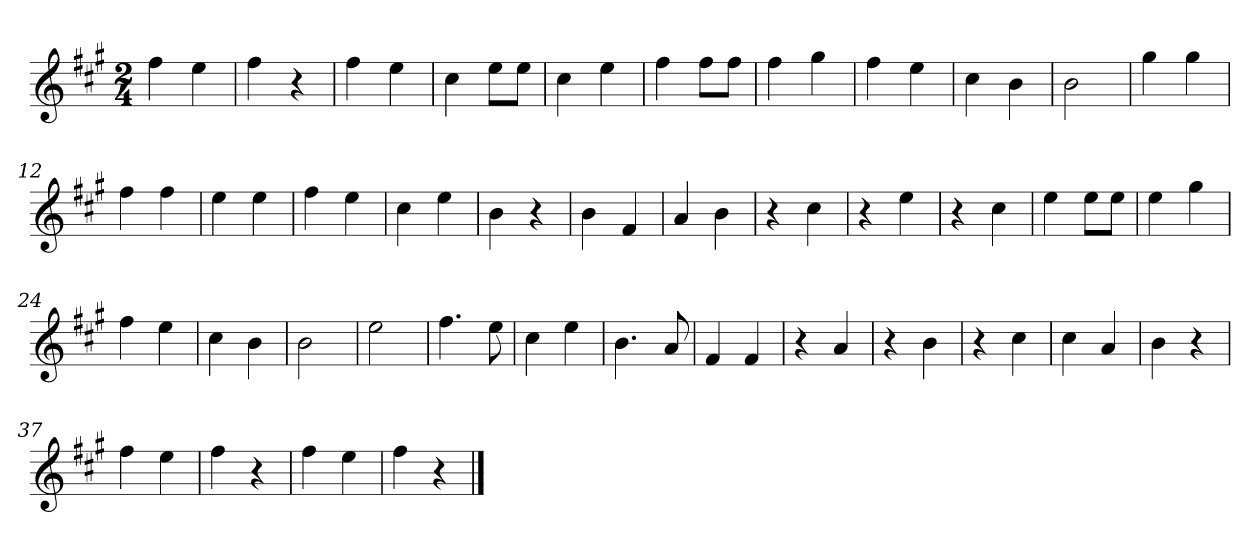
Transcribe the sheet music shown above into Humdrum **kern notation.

**kern
*part1
*staff1
*clefG2
*k[f#c#g#]
*A:
*M2/4
=1
4ff#
4ee
=2
4ff#
4r
=3
4ff#
4ee
=4
4cc#
8eeL
8eeJ
=5
4cc#
4ee
=6
4ff#
8ff#L
8ff#J
=7
4ff#
4gg#
=8
4ff#
4ee
=9
4cc#
4b
=10
2b
=11
4gg#
4gg#
=12
4ff#
4ff#
=13
4ee
4ee
=14
4ff#
4ee
=15
4cc#
4ee
=16
4b
4r
=17
4b
4f#
=18
4a
4b
=19
4r
4cc#
=20
4r
4ee
=21
4r
4cc#
=22
4ee
8eeL
8eeJ
=23
4ee
4gg#
=24
4ff#
4ee
=25
4cc#
4b
=26
2b
=27
2ee
=28
4.ff#
8ee
=29
4cc#
4ee
=30
4.b
8a
=31
4f#
4f#
=32
4r
4a
=33
4r
4b
=34
4r
4cc#
=35
4cc#
4a
=36
4b
4r
=37
4ff#
4ee
=38
4ff#
4r
=39
4ff#
4ee
=40
4ff#
4r
==
*-
